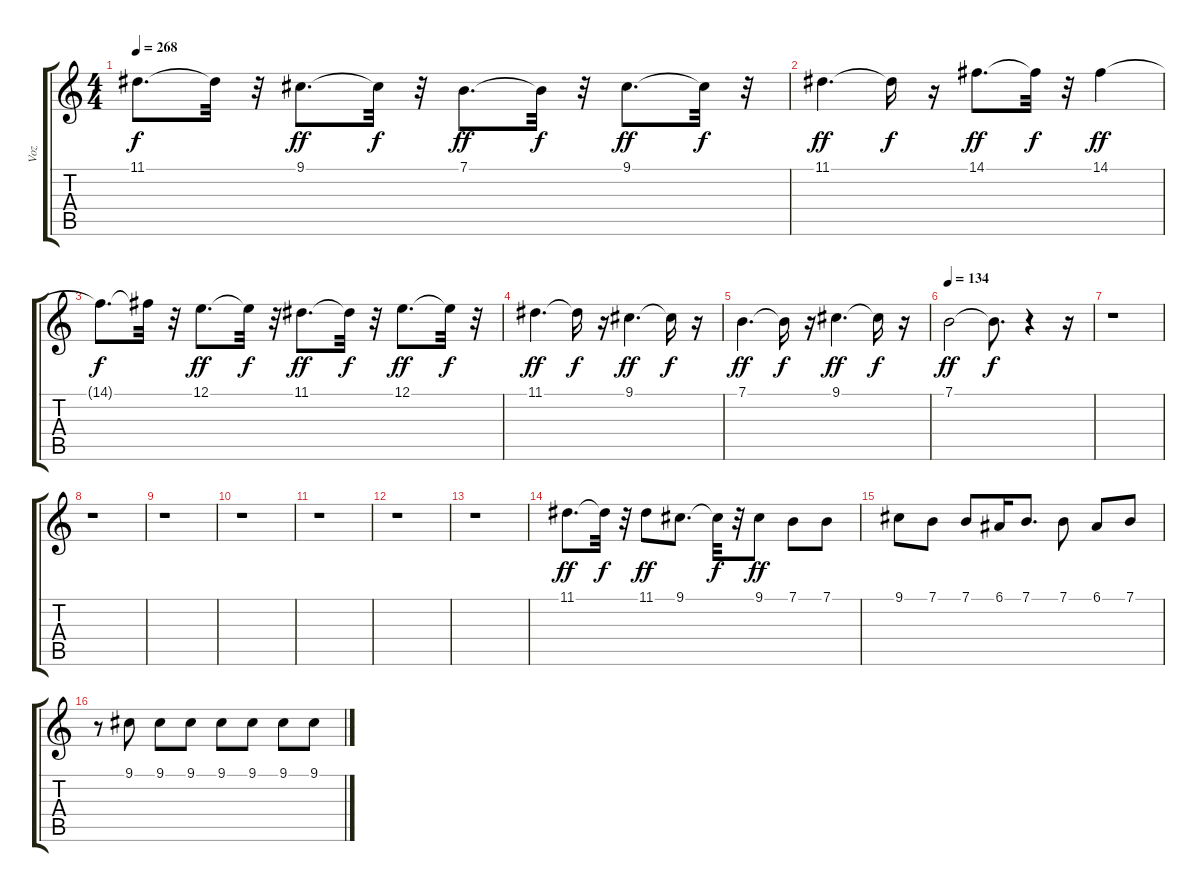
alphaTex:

\track ("Voz" "Voz") {instrument trumpet}
\staff {score tabs}
\tuning (E4 B3 G3 D3 A2 E2) {hide}
\ts (4 4)
\tempo 268
\clef g2
\ks c
11.1{t}.8{d dy f} 11.1{t}.32 r.32 9.1.8{d dy ff} 9.1{t}.32{dy f} r.32 7.1.8{d dy ff} 7.1{t}.32{dy f} r.32 9.1.8{d dy ff} 9.1{t}.32{dy f} r.32 |
11.1.4{d dy ff} 11.1{t}.16{dy f} r.16 14.1.8{d dy ff} 14.1{t}.32{dy f} r.32 14.1.4{dy ff} |
14.1{t}.8{d dy f} 14.1{t}.32 r.32 12.1.8{d dy ff} 12.1{t}.32{dy f} r.32 11.1.8{d dy ff} 11.1{t}.32{dy f} r.32 12.1.8{d dy ff} 12.1{t}.32{dy f} r.32 |
11.1.4{d dy ff} 11.1{t}.16{dy f} r.16 9.1.4{d dy ff} 9.1{t}.16{dy f} r.16 |
7.1.4{d dy ff} 7.1{t}.16{dy f} r.16 9.1.4{d dy ff} 9.1{t}.16{dy f} r.16 |
\tempo 134
7.1.2{dy ff} 7.1{t}.8{d dy f} r.4 r.16 |
r.1 |
r.1 |
r.1 |
r.1 |
r.1 |
r.1 |
r.1 |
11.1.8{d dy ff} 11.1{t}.32{dy f} r.32 11.1.8{dy ff} 9.1.8{d} 9.1{t}.32{dy f} r.32 9.1.8{dy ff} 7.1.8 7.1.8 |
9.1.8 7.1.8 7.1.8 6.1.16 7.1.8{d} 7.1.8 6.1.8 7.1.8 |
r.8 9.1.8 9.1.8 9.1.8 9.1.8 9.1.8 9.1.8 9.1.8
